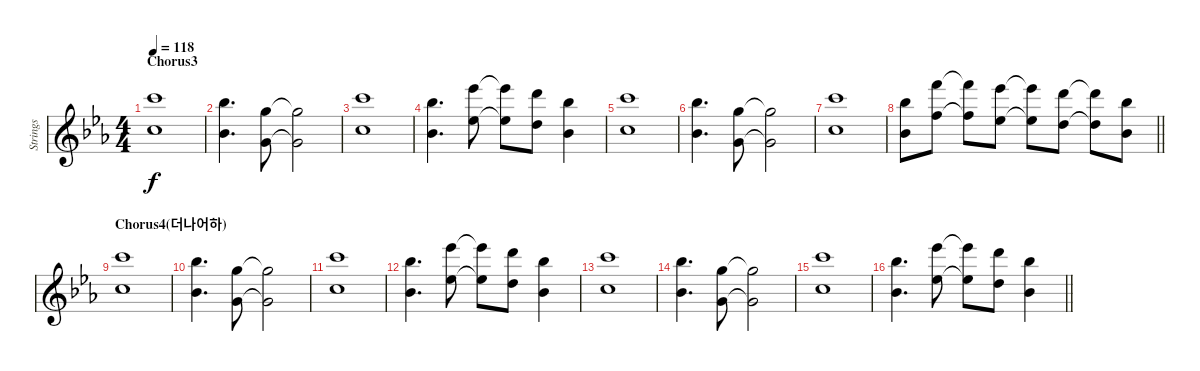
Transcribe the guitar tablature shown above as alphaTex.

\track ("Strings" "Strings") {instrument stringensemble1}
\staff {score}
\tuning (E5 B4 G4 D4 A3 E3) {hide}
\ts (4 4)
\section ("" "Chorus3")
\tempo 118
\clef g2
\ks cminor
(8.1 1.2).1{dy f} |
(6.1 3.3).4{d} (3.1 0.3).8 (3.1{t} 0.3{t}).2 |
(8.1 1.2).1 |
(6.1 3.3).4{d} (11.1 4.2).8 (11.1{t} 4.2{t}).8 (10.1 3.2).8 (6.1 3.3).4 |
(8.1 1.2).1 |
(6.1 3.3).4{d} (3.1 0.3).8 (3.1{t} 0.3{t}).2 |
(8.1 1.2).1 |
\barLineRight lightlight
(6.1 3.3).8 (1.1 18.2).8 (1.1{t} 18.2{t}).8 (11.1 4.2).8 (11.1{t} 4.2{t}).8 (10.1 3.2).8 (10.1{t} 3.2{t}).8 (6.1 3.3).8 |
\section ("" "Chorus4(더나어하)")
(8.1 1.2).1 |
(6.1 3.3).4{d} (3.1 0.3).8 (3.1{t} 0.3{t}).2 |
(8.1 1.2).1 |
(6.1 3.3).4{d} (11.1 4.2).8 (11.1{t} 4.2{t}).8 (10.1 3.2).8 (6.1 3.3).4 |
(8.1 1.2).1 |
(6.1 3.3).4{d} (3.1 0.3).8 (3.1{t} 0.3{t}).2 |
(8.1 1.2).1 |
\barLineRight lightlight
(6.1 3.3).4{d} (11.1 4.2).8 (11.1{t} 4.2{t}).8 (10.1 3.2).8 (6.1 3.3).4
